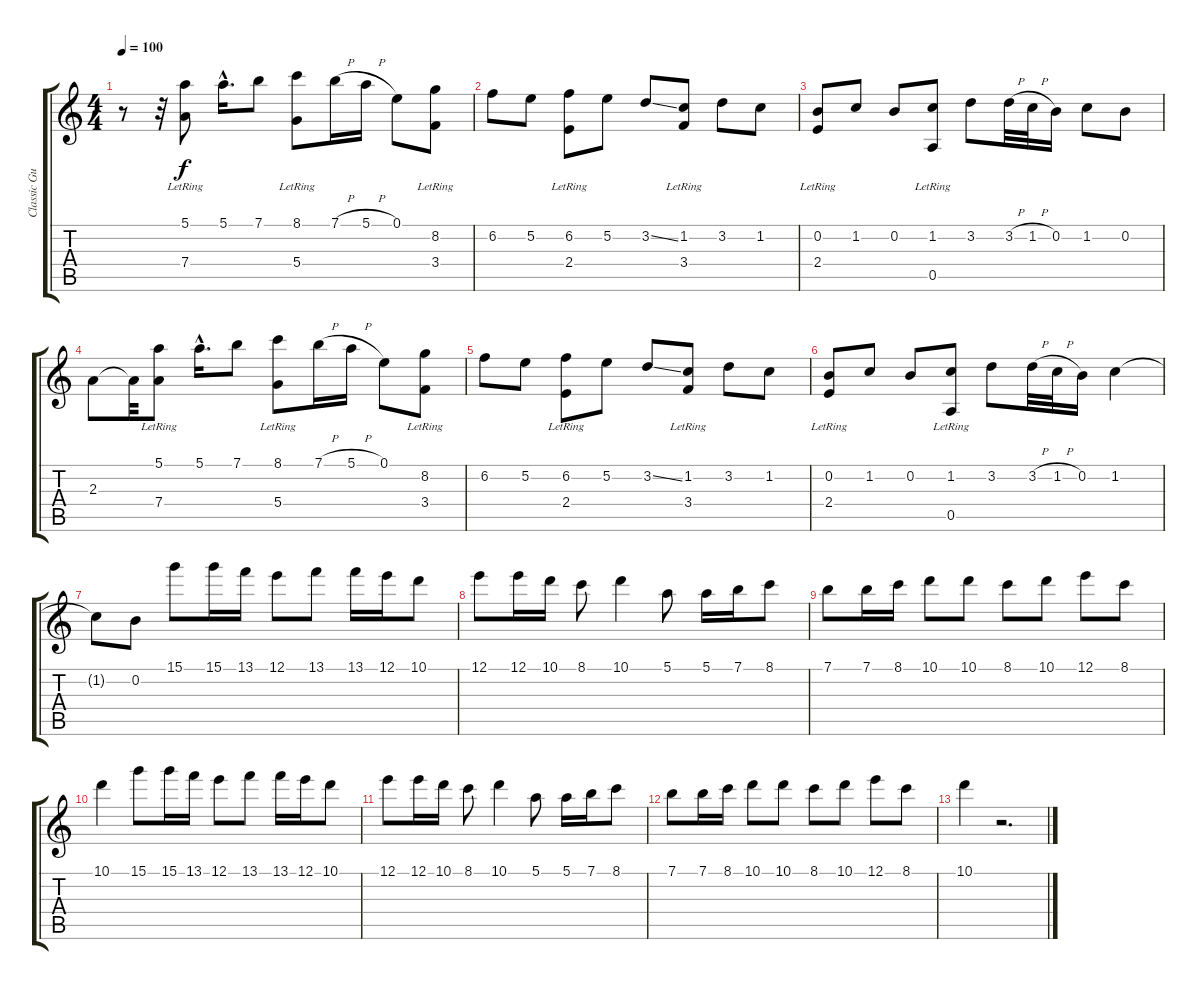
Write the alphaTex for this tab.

\track ("Classic Guitar" "Classic Gu") {instrument acousticguitarnylon}
\staff {score tabs}
\tuning (E4 B3 G3 D3 A2 E2) {hide}
\ts (4 4)
\tempo 100
\clef g2
\ks c
r.8{dy f instrument acousticguitarnylon} r.32 (5.1 7.4{lr}).8 5.1{hac}.16{d} 7.1.8 (8.1 5.4{lr}).8 7.1{h}.16 5.1{h}.16 0.1.8 (8.2 3.4{lr}).8 |
6.2.8 5.2.8 (6.2 2.4{lr}).8 5.2.8 3.2{ss}.8 (1.2 3.4{lr}).8 3.2.8 1.2.8 |
(0.2 2.4{lr}).8 1.2.8 0.2.8 (1.2 0.5{lr}).8 3.2.8 3.2{h}.32 1.2{h}.32 0.2.16 1.2.8 0.2.8 |
2.3.8 2.3{t}.32 (5.1 7.4{lr}).8 5.1{hac}.16{d} 7.1.8 (8.1 5.4{lr}).8 7.1{h}.16 5.1{h}.16 0.1.8 (8.2 3.4{lr}).8 |
6.2.8 5.2.8 (6.2 2.4{lr}).8 5.2.8 3.2{ss}.8 (1.2 3.4{lr}).8 3.2.8 1.2.8 |
(0.2 2.4{lr}).8 1.2.8 0.2.8 (1.2 0.5{lr}).8 3.2.8 3.2{h}.32 1.2{h}.32 0.2.16 1.2.4 |
1.2{t}.8 0.2.8 15.1.8 15.1.16 13.1.16 12.1.8 13.1.8 13.1.16 12.1.16 10.1.8 |
12.1.8 12.1.16 10.1.16 8.1.8 10.1.4 5.1.8 5.1.16 7.1.16 8.1.8 |
7.1.8 7.1.16 8.1.16 10.1.8 10.1.8 8.1.8 10.1.8 12.1.8 8.1.8 |
10.1.4 15.1.8 15.1.16 13.1.16 12.1.8 13.1.8 13.1.16 12.1.16 10.1.8 |
12.1.8 12.1.16 10.1.16 8.1.8 10.1.4 5.1.8 5.1.16 7.1.16 8.1.8 |
7.1.8 7.1.16 8.1.16 10.1.8 10.1.8 8.1.8 10.1.8 12.1.8 8.1.8 |
10.1.4 r.2{d}
